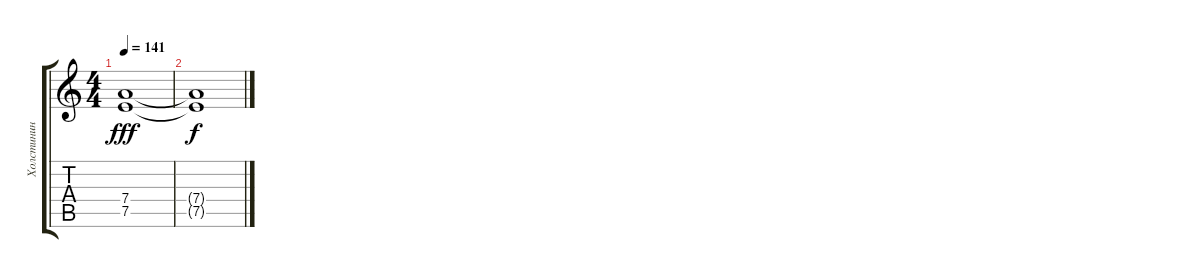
\track ("Холстинин" "Холстинин") {instrument overdrivenguitar}
\staff {score tabs}
\tuning (E4 B3 G3 D3 A2 E2) {hide}
\ts (4 4)
\tempo 141
\clef g2
\ks c
(7.4 7.5).1{dy fff} |
(7.4{t} 7.5{t}).1{dy f}
